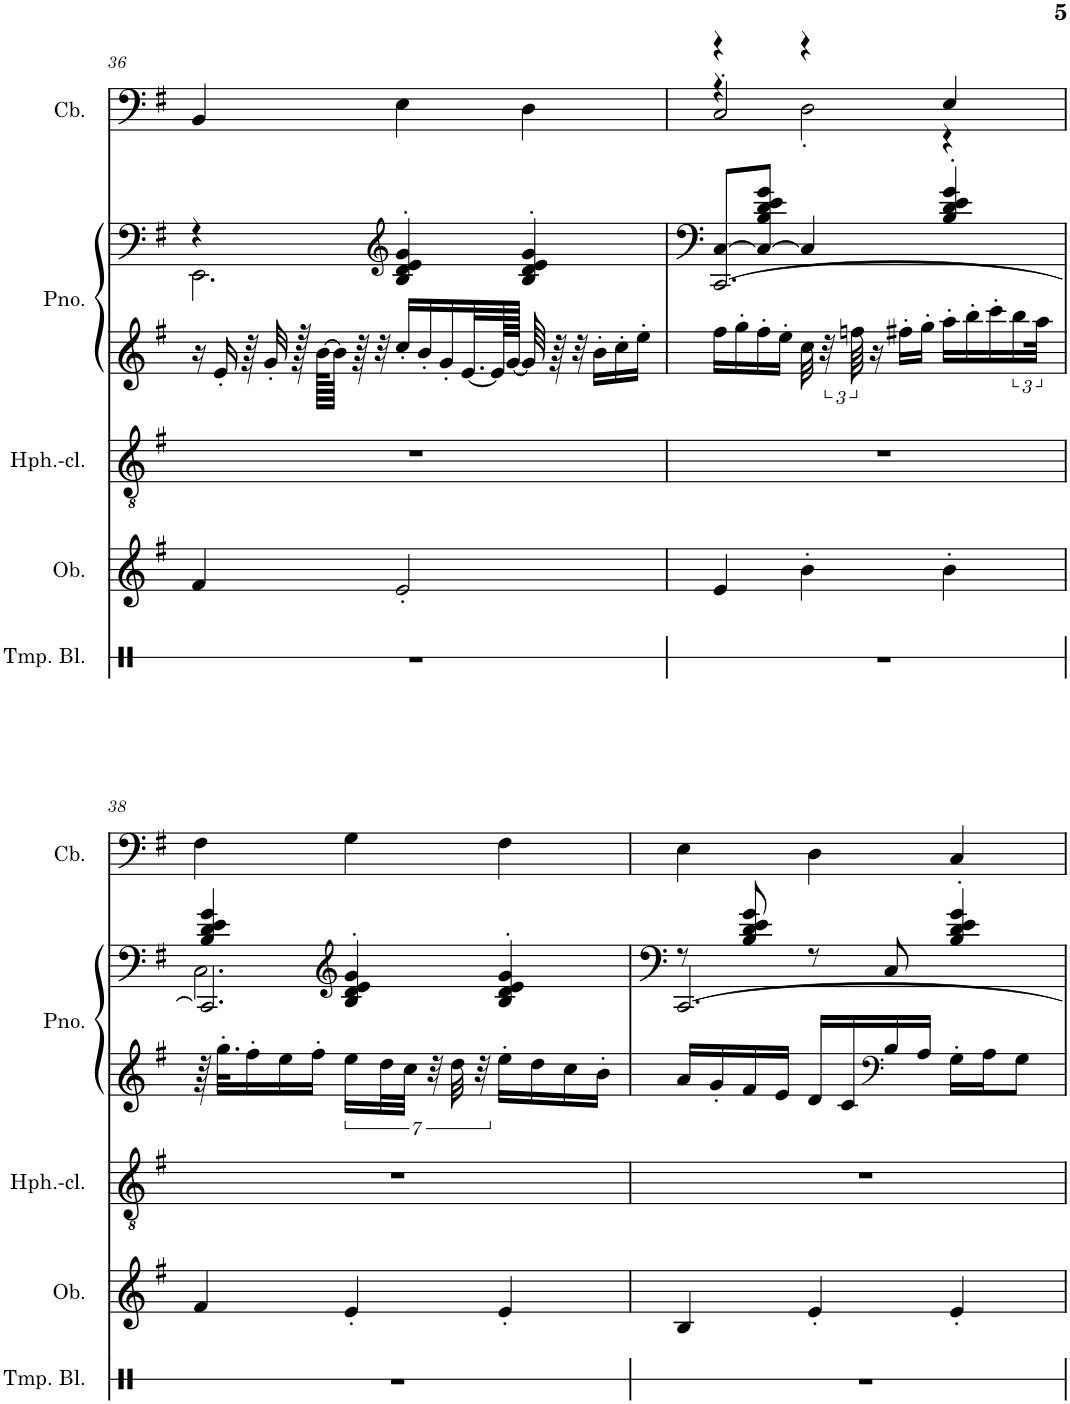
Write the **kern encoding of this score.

**kern	**kern	**kern	**kern	**kern	**kern
*part5	*part4	*part3	*part2	*part2	*part1
*staff6	*staff5	*staff4	*staff3	*staff2	*staff1
*I"Temple Blocks, count	*I"Oboe, melody	*I"Heckelphone-clarinet, brass section	*I"Piano, comp piano	*	*I"Contrabass, bass
*I'Tmp. Bl.	*I'Ob.	*I'Hph.-cl.	*I'Pno.	*	*I'Cb.
!!LO:PB:g=z
*clefX	*clefG2	*clefGv2	*clefG2	*clefG2	*clefF4
*	*	*	*	*	*Trd7c12
*k[]	*k[f#]	*k[f#]	*k[f#]	*k[f#]	*k[f#]
*M3/4	*M3/4	*M3/4	*M3/4	*M3/4	*M3/4
=36	=36	=36	=36	=36	=36
*	*	*	*	*^	*
2.r	4f#/	2.r	16r	4r	2.EE\	4BB/
.	.	.	16e'/	.	.	.
.	.	.	64r	.	.	.
.	.	.	32g'/	.	.	.
.	.	.	128r	.	.	.
.	.	.	[128b\KLLLL	.	.	.
.	.	.	64b\JJJJ]	.	.	.
.	.	.	64r	.	.	.
.	.	.	32r	.	.	.
*	*	*	*	*clefG2	*	*
.	2e'/	.	16cc'/LL	4B/' 4d/' 4e/' 4g/'	.	4E\
.	.	.	16b'/	.	.	.
.	.	.	16g'/	.	.	.
.	.	.	[32.e/L	.	.	.
.	.	.	128e/LL]	.	.	.
.	.	.	[128g/JJJJJ	.	.	.
.	.	.	64g/]	4B/' 4d/' 4e/' 4g/'	.	4D\
.	.	.	64r	.	.	.
.	.	.	32r	.	.	.
.	.	.	16b'\LL	.	.	.
.	.	.	16cc'\	.	.	.
.	.	.	16ee'\JJ	.	.	.
=37	=37	=37	=37	=37	=37	=37
*	*	*	*	*	*	*^
*	*	*	*	*	*	*	*^
2.r	4e/	2.r	16ff#\LL	[8C/L	[2.CC/	4r	4r	2C'/
.	.	.	16gg'\	.	.	.	.	.
.	.	.	16ff#'\	8C/_ 8B/ 8d/ 8e/ 8g/J	.	.	.	.
.	.	.	16ee'\JJ	.	.	.	.	.
.	4b'\	.	32cc\	4C/]	.	4r	2D'\	.
.	.	.	48r	.	.	.	.	.
.	.	.	96ffn\	.	.	.	.	.
.	.	.	16r	.	.	.	.	.
.	.	.	16ff#X'\LL	.	.	.	.	.
.	.	.	16gg'\JJ	.	.	.	.	.
.	4b'\	.	16aa'\LL	4B/' 4d/' 4e/' 4g/'	.	4E/	.	4r
.	.	.	16bb'\	.	.	.	.	.
.	.	.	16ccc'\	.	.	.	.	.
.	.	.	24bb\	.	.	.	.	.
.	.	.	48aa\JJk	.	.	.	.	.
*	*	*	*	*	*	*v	*v	*v
!!LO:LB:g=z
=38	=38	=38	=38	=38	=38	=38
*	*	*	*	*	*^	*
2.r	4f#/	2.r	64r	4B/ 4d/ 4e/ 4g/	2.C\	2.CC/]	4F#\
.	.	.	32.gg'\KLL	.	.	.	.
.	.	.	16ff#'\	.	.	.	.
.	.	.	16ee\	.	.	.	.
.	.	.	16ff#'\JJ	.	.	.	.
*	*	*	*	*clefG2	*	*	*
.	4e'/	.	14ee\LL	4B/' 4d/' 4e/' 4g/'	.	.	4G\
.	.	.	28dd\L	.	.	.	.
.	.	.	28cc\JJJ	.	.	.	.
.	.	.	28r	.	.	.	.
.	.	.	28dd\	.	.	.	.
.	.	.	28r	.	.	.	.
.	4e'/	.	16ee'\LL	4B/' 4d/' 4e/' 4g/'	.	.	4F#\
.	.	.	16dd\	.	.	.	.
.	.	.	16cc\	.	.	.	.
.	.	.	16b'\JJ	.	.	.	.
*	*	*	*	*	*v	*v	*
=39	=39	=39	=39	=39	=39	=39
2.r	4B/	2.r	16a/LL	8r	[2.CC/	4E\
.	.	.	16g'/	.	.	.
.	.	.	16f#/	8B/ 8d/ 8e/ 8g/	.	.
.	.	.	16e/JJ	.	.	.
.	4e'/	.	16d/LL	8r	.	4D\
.	.	.	16c/	.	.	.
*	*	*	*clefF4	*	*	*
.	.	.	16B/	8C/	.	.
.	.	.	16A/JJ	.	.	.
.	4e'/	.	16G'\LL	4B/' 4d/' 4e/' 4g/'	.	4C/
.	.	.	16A\J	.	.	.
.	.	.	8G\J	.	.	.
*	*	*	*	*v	*v	*
=	=	=	=	=	=
*-	*-	*-	*-	*-	*-
